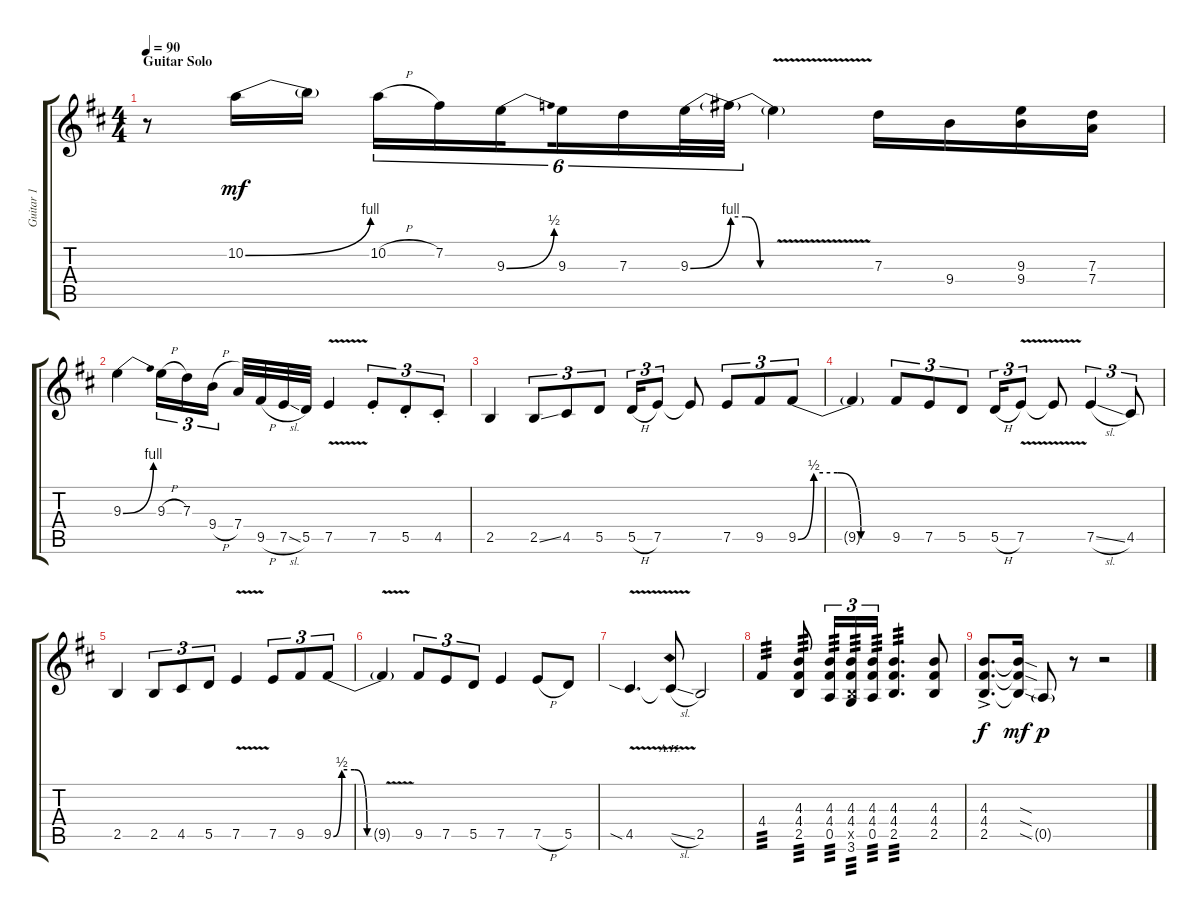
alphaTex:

\track ("Guitar 1" "Guitar 1") {instrument electricguitarclean}
\staff {score tabs}
\tuning (E4 B3 G3 D3 A2 E2) {hide}
\ts (4 4)
\section ("" "Guitar Solo")
\tempo 90
\clef g2
\ks d
r.8{dy f} 10.2{be (bend 0 0 60 4)}.16{dy mf} 10.2{t}.16 10.2{h}.16{tu (6 4)} 7.2.16{tu (6 4)} 9.3{be (bend 0 0 60 2)}.16{tu (6 4) beam splitsecondary} 9.3.16{tu (6 4)} 7.3.16{tu (6 4)} 9.3{be (bend 0 0 60 4)}.32{tu (6 4)} 9.3{be (custom 0 4 20 4 40 0 60 0) t}.32{tu (6 4)} 9.3{v t}.4 7.3.16 9.4.16 (9.3 9.4).16 (7.3 7.4).16 |
9.3{be (bend 0 0 60 4)}.4 9.3{h}.16{tu (3 2)} 7.3.16{tu (3 2)} 9.4{h}.16{tu (3 2) beam splitsecondary} 7.4.32 9.5{h}.32 7.5{sl}.32 5.5.32 7.5{v}.4 7.5{st}.8{tu (3 2)} 5.5{st}.8{tu (3 2)} 4.5{st}.8{tu (3 2)} |
2.5.4 2.5{ss}.8{tu (3 2)} 4.5.8{tu (3 2)} 5.5.8{tu (3 2)} 5.5{h}.16{tu (3 2)} 7.5.8{tu (3 2)} 7.5{t}.8 7.5.8{tu (3 2)} 9.5.8{tu (3 2)} 9.5{be (custom 0 0 10 2 25 2 40 0 60 0)}.8{tu (3 2)} |
9.5{t}.4 9.5.8{tu (3 2)} 7.5.8{tu (3 2)} 5.5.8{tu (3 2)} 5.5{h}.16{tu (3 2)} 7.5{v}.8{tu (3 2)} 7.5{v t}.8 7.5{sl}.4{tu (3 2)} 4.5.8{tu (3 2)} |
2.5.4 2.5.8{tu (3 2)} 4.5.8{tu (3 2)} 5.5.8{tu (3 2)} 7.5{v}.4 7.5.8{tu (3 2)} 9.5.8{tu (3 2)} 9.5{be (custom 0 0 10 2 25 2 40 0 60 0)}.8{tu (3 2)} |
9.5{v t}.4 9.5.8{tu (3 2)} 7.5.8{tu (3 2)} 5.5.8{tu (3 2)} 7.5.4 7.5{h}.8 5.5.8 |
4.5{v sia}.4{d} 4.5{ah 12 sl t}.8 2.5.2 |
4.4.4{tp 3} (4.3 4.4 2.5).8{tp 3} (4.3 4.4 0.5).16{tu (3 2) tp 3} (4.3 4.4 2.5{x} 3.6).16{tu (3 2) tp 3} (4.3 4.4 0.5).16{tu (3 2) tp 3} (4.3 4.4 2.5).4{d tp 3} (4.3 4.4 2.5).8 |
(4.3{ac} 4.4{ac} 2.5{ac}).8{d dy f} (4.3{sod t} 4.4{sod t} 2.5{sod t}).16{dy mf} 0.5{g}.8{dy p} r.8 r.2
